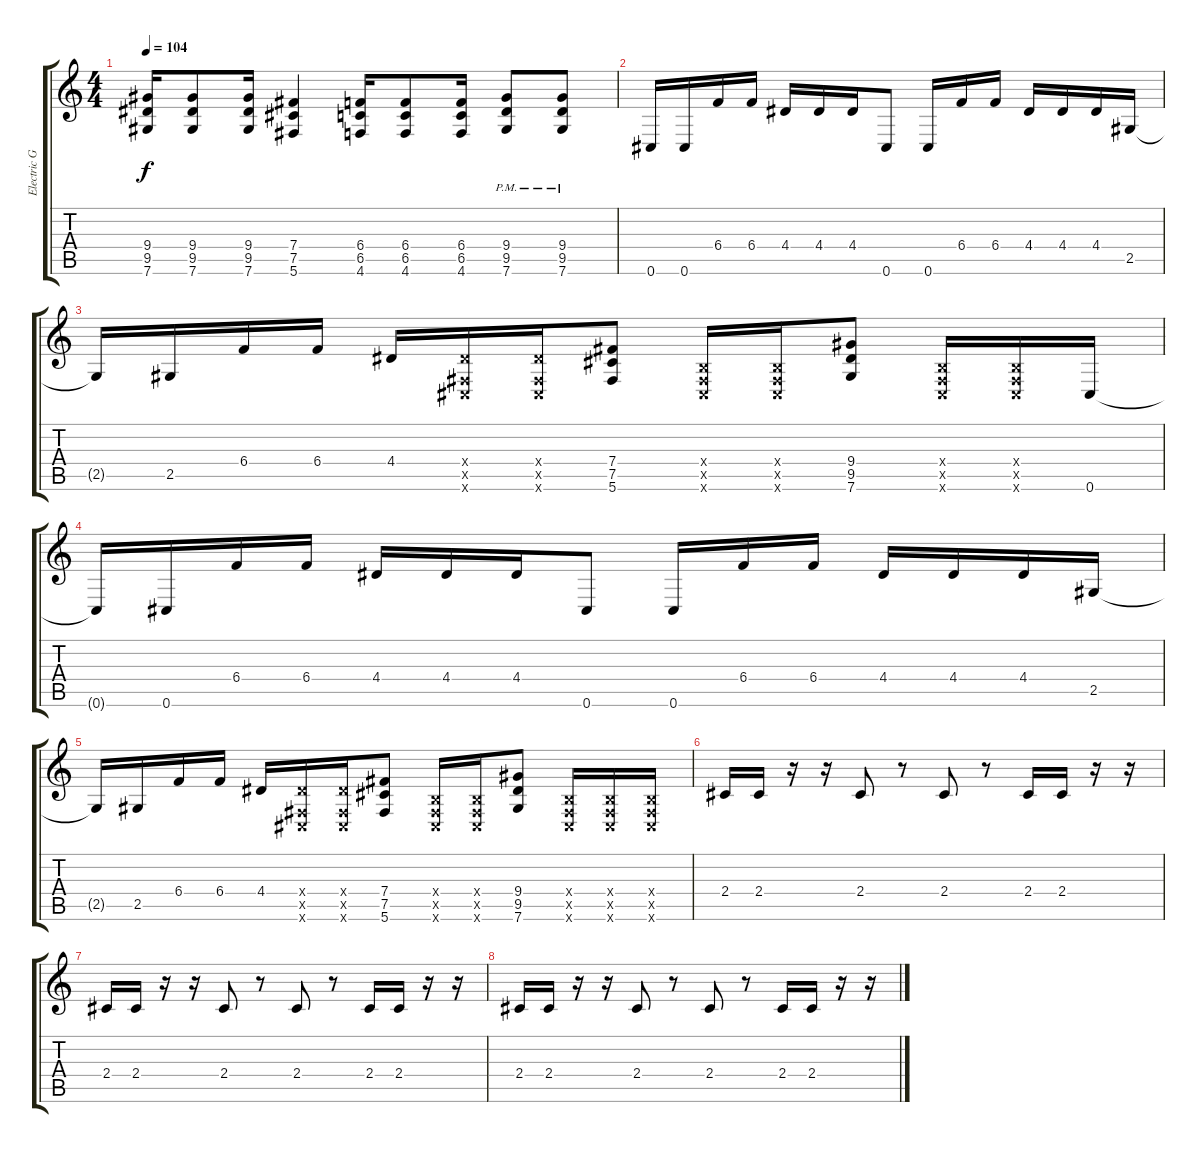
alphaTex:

\track ("Electric Guitar Right" "Electric G") {instrument overdrivenguitar}
\staff {score tabs}
\tuning (Db4 Ab3 E3 B2 Gb2 Db2) {hide}
\ts (4 4)
\tempo 104
\clef g2
\ks c
(9.4 9.5 7.6).16{dy f instrument overdrivenguitar} (9.4 9.5 7.6).8 (9.4 9.5 7.6).16 (7.4 7.5 5.6).4 (6.4 6.5 4.6).16 (6.4 6.5 4.6).8 (6.4 6.5 4.6).16 (9.4{pm} 9.5{pm} 7.6{pm}).8 (9.4{pm} 9.5{pm} 7.6{pm}).8 |
0.6.16 0.6.16 6.4.16 6.4.16 4.4.16 4.4.16 4.4.16 0.6.8 0.6.16 6.4.16 6.4.16 4.4.16 4.4.16 4.4.16 2.5.16 |
2.5{t}.16 2.5.16 6.4.16 6.4.16 4.4.16 (4.4{x} 0.5{x} 0.6{x}).16 (4.4{x} 0.5{x} 0.6{x}).16 (7.4 7.5 5.6).8 (0.4{x} 0.5{x} 0.6{x}).16 (0.4{x} 0.5{x} 0.6{x}).16 (9.4 9.5 7.6).8 (0.4{x} 0.5{x} 0.6{x}).16 (0.4{x} 0.5{x} 0.6{x}).16 0.6.16 |
0.6{t}.16 0.6.16 6.4.16 6.4.16 4.4.16 4.4.16 4.4.16 0.6.8 0.6.16 6.4.16 6.4.16 4.4.16 4.4.16 4.4.16 2.5.16 |
2.5{t}.16 2.5.16 6.4.16 6.4.16 4.4.16 (4.4{x} 0.5{x} 0.6{x}).16 (4.4{x} 0.5{x} 0.6{x}).16 (7.4 7.5 5.6).8 (0.4{x} 0.5{x} 0.6{x}).16 (0.4{x} 0.5{x} 0.6{x}).16 (9.4 9.5 7.6).8 (0.4{x} 0.5{x} 0.6{x}).16 (0.4{x} 0.5{x} 0.6{x}).16 (0.4{x} 0.5{x} 0.6{x}).16 |
2.4.16 2.4.16 r.16 r.16 2.4.8 r.8 2.4.8 r.8 2.4.16 2.4.16 r.16 r.16 |
2.4.16 2.4.16 r.16 r.16 2.4.8 r.8 2.4.8 r.8 2.4.16 2.4.16 r.16 r.16 |
2.4.16 2.4.16 r.16 r.16 2.4.8 r.8 2.4.8 r.8 2.4.16 2.4.16 r.16 r.16
